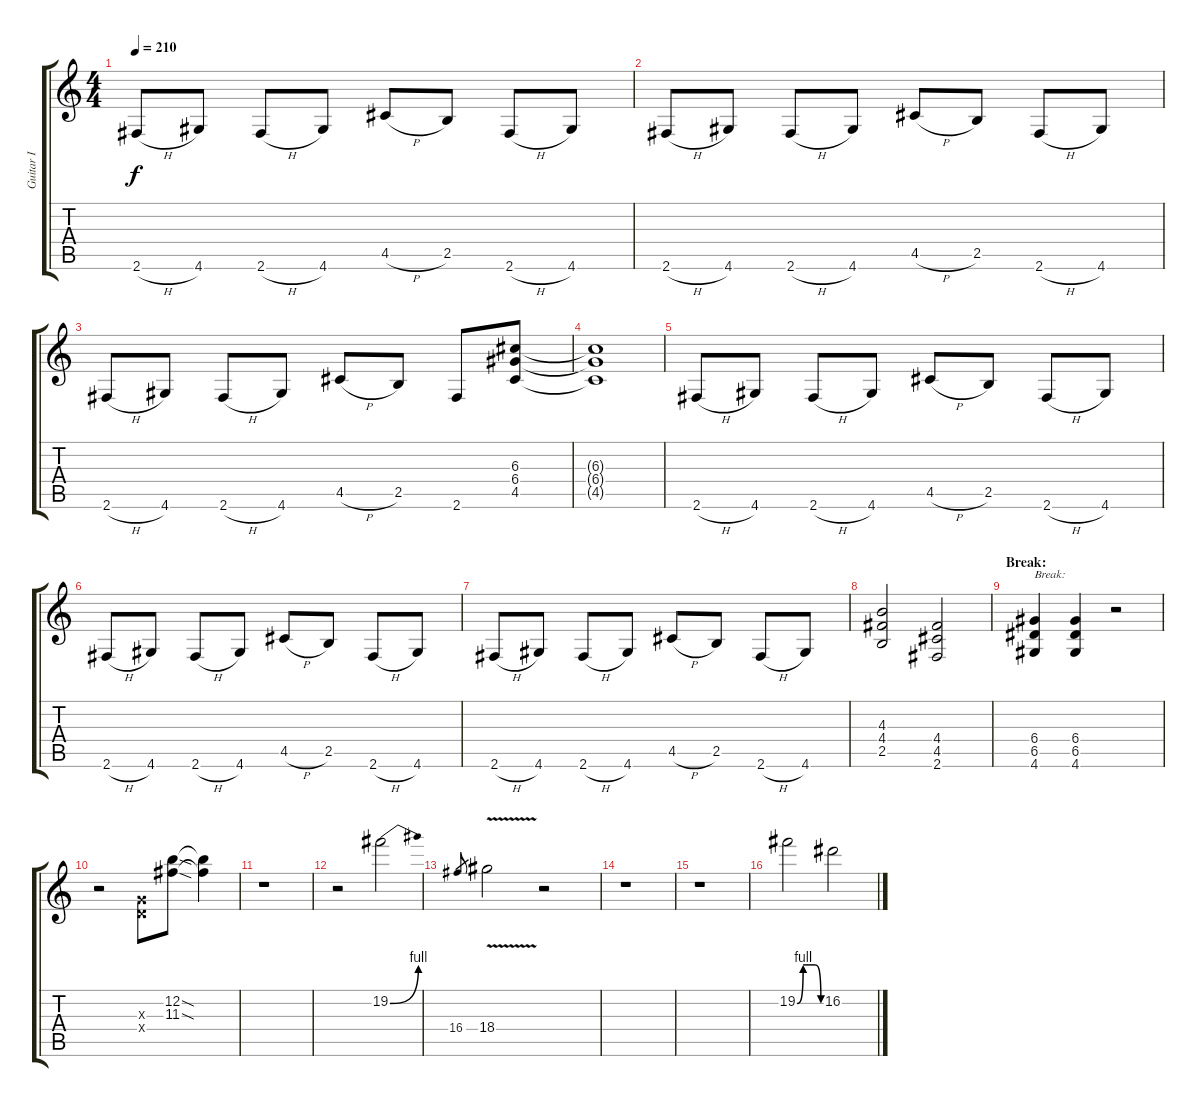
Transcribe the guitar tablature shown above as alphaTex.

\track ("Guitar I" "Guitar I") {instrument distortionguitar}
\staff {score tabs}
\tuning (E4 B3 G3 D3 A2 E2) {hide}
\ts (4 4)
\tempo 210
\clef g2
\ks c
2.6{h}.8{dy f} 4.6.8 2.6{h}.8 4.6.8 4.5{h}.8 2.5.8 2.6{h}.8 4.6.8 |
2.6{h}.8 4.6.8 2.6{h}.8 4.6.8 4.5{h}.8 2.5.8 2.6{h}.8 4.6.8 |
2.6{h}.8 4.6.8 2.6{h}.8 4.6.8 4.5{h}.8 2.5.8 2.6.8 (6.3 6.4 4.5).8 |
(6.3{t} 6.4{t} 4.5{t}).1 |
2.6{h}.8 4.6.8 2.6{h}.8 4.6.8 4.5{h}.8 2.5.8 2.6{h}.8 4.6.8 |
2.6{h}.8 4.6.8 2.6{h}.8 4.6.8 4.5{h}.8 2.5.8 2.6{h}.8 4.6.8 |
2.6{h}.8 4.6.8 2.6{h}.8 4.6.8 4.5{h}.8 2.5.8 2.6{h}.8 4.6.8 |
(4.3 4.4 2.5).2 (4.4 4.5 2.6).2 |
\section ("" "Break:")
(6.4 6.5 4.6).4{txt "Break:"} (6.4 6.5 4.6).4 r.2 |
r.2 (0.3{x} 0.4{x}).8 (12.2{sod} 11.3{sod}).8 (12.2{t} 11.3{t}).4 |
r.1 |
r.2 19.2{be (bend 0 0 60 4)}.2{balance 14} |
16.4.8{gr} 18.4{v}.2{balance 2} r.2 |
r.1 |
r.1 |
19.2{be (custom 0 0 15 4 30 4 45 4 60 0)}.2{balance 8} 16.2.2
